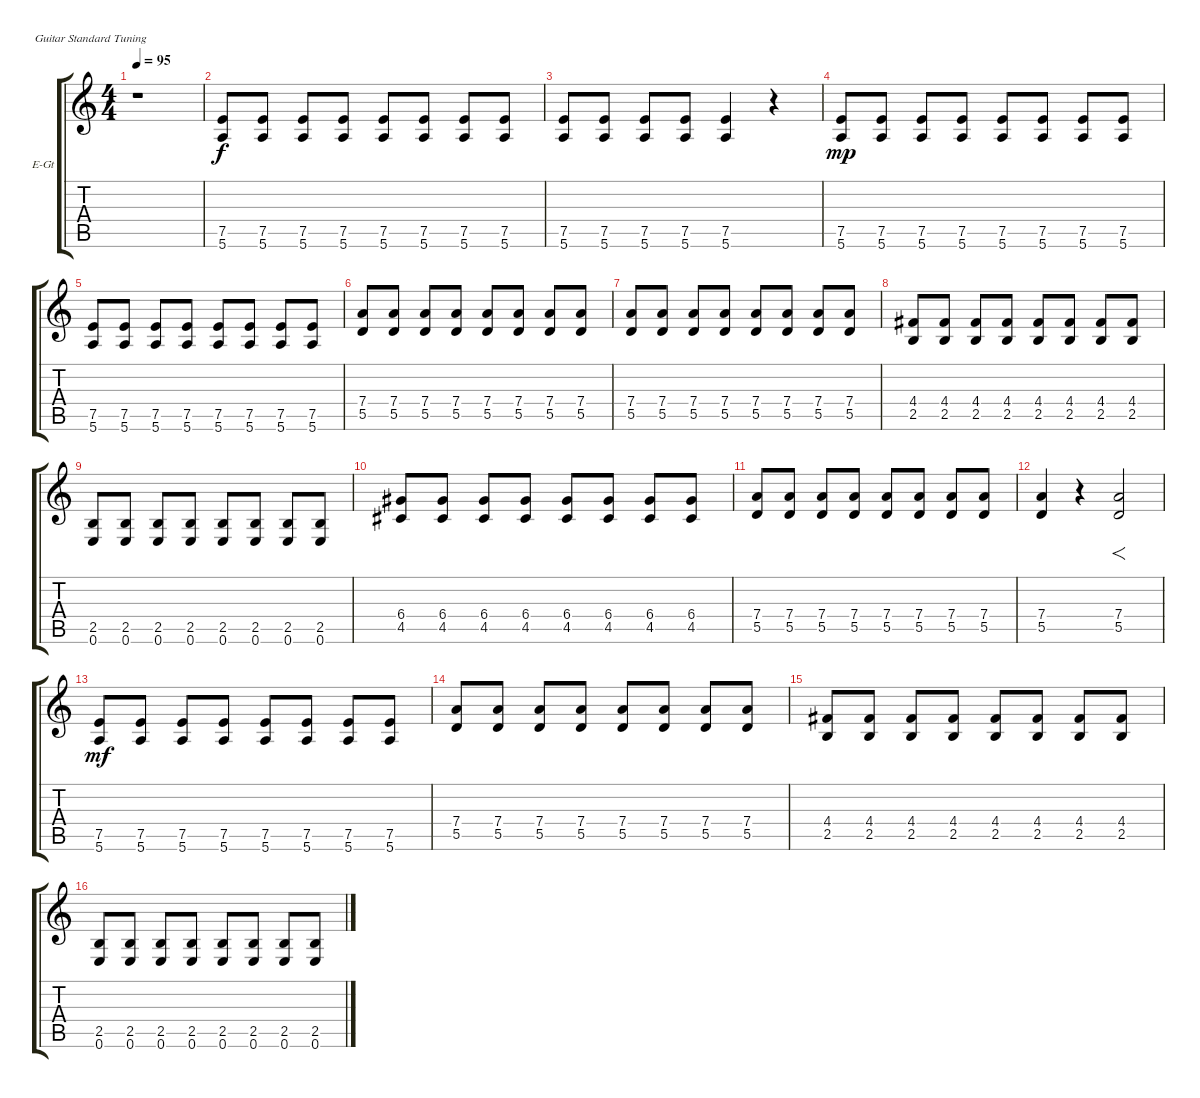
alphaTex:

\defaultSystemsLayout 4
\bracketExtendMode groupsimilarinstruments
\firstSystemTrackNameOrientation horizontal
\otherSystemsTrackNameOrientation horizontal
\track ("Guitar" "E-Gt") {instrument overdrivenguitar}
\staff {score tabs}
\tuning (E4 B3 G3 D3 A2 E2)
\ts (4 4)
\tempo 95
\clef g2
\ks c
r.1{dy f instrument overdrivenguitar} |
(5.6 7.5).8 (5.6 7.5).8 (5.6 7.5).8 (5.6 7.5).8 (5.6 7.5).8 (5.6 7.5).8 (5.6 7.5).8 (5.6 7.5).8 |
(5.6 7.5).8 (5.6 7.5).8 (5.6 7.5).8 (5.6 7.5).8 (5.6 7.5).4 r.4 |
(5.6 7.5).8{dy mp} (5.6 7.5).8 (5.6 7.5).8 (5.6 7.5).8 (5.6 7.5).8 (5.6 7.5).8 (5.6 7.5).8 (5.6 7.5).8 |
(5.6 7.5).8 (5.6 7.5).8 (5.6 7.5).8 (5.6 7.5).8 (5.6 7.5).8 (5.6 7.5).8 (5.6 7.5).8 (5.6 7.5).8 |
(5.5 7.4).8 (5.5 7.4).8 (5.5 7.4).8 (5.5 7.4).8 (5.5 7.4).8 (5.5 7.4).8 (5.5 7.4).8 (5.5 7.4).8 |
(5.5 7.4).8 (5.5 7.4).8 (5.5 7.4).8 (5.5 7.4).8 (5.5 7.4).8 (5.5 7.4).8 (5.5 7.4).8 (5.5 7.4).8 |
(2.5 4.4).8 (2.5 4.4).8 (2.5 4.4).8 (2.5 4.4).8 (2.5 4.4).8 (2.5 4.4).8 (2.5 4.4).8 (2.5 4.4).8 |
(0.6 2.5).8 (0.6 2.5).8 (0.6 2.5).8 (0.6 2.5).8 (0.6 2.5).8 (0.6 2.5).8 (0.6 2.5).8 (0.6 2.5).8 |
(4.5 6.4).8 (4.5 6.4).8 (4.5 6.4).8 (4.5 6.4).8 (4.5 6.4).8 (4.5 6.4).8 (4.5 6.4).8 (4.5 6.4).8 |
(5.5 7.4).8 (5.5 7.4).8 (5.5 7.4).8 (5.5 7.4).8 (5.5 7.4).8 (5.5 7.4).8 (5.5 7.4).8 (5.5 7.4).8 |
(5.5 7.4).4 r.4 (5.5 7.4).2{f} |
(5.6 7.5).8{dy mf} (5.6 7.5).8 (5.6 7.5).8 (5.6 7.5).8 (5.6 7.5).8 (5.6 7.5).8 (5.6 7.5).8 (5.6 7.5).8 |
(5.5 7.4).8 (5.5 7.4).8 (5.5 7.4).8 (5.5 7.4).8 (5.5 7.4).8 (5.5 7.4).8 (5.5 7.4).8 (5.5 7.4).8 |
(2.5 4.4).8 (2.5 4.4).8 (2.5 4.4).8 (2.5 4.4).8 (2.5 4.4).8 (2.5 4.4).8 (2.5 4.4).8 (2.5 4.4).8 |
(0.6 2.5).8 (0.6 2.5).8 (0.6 2.5).8 (0.6 2.5).8 (0.6 2.5).8 (0.6 2.5).8 (0.6 2.5).8 (0.6 2.5).8
